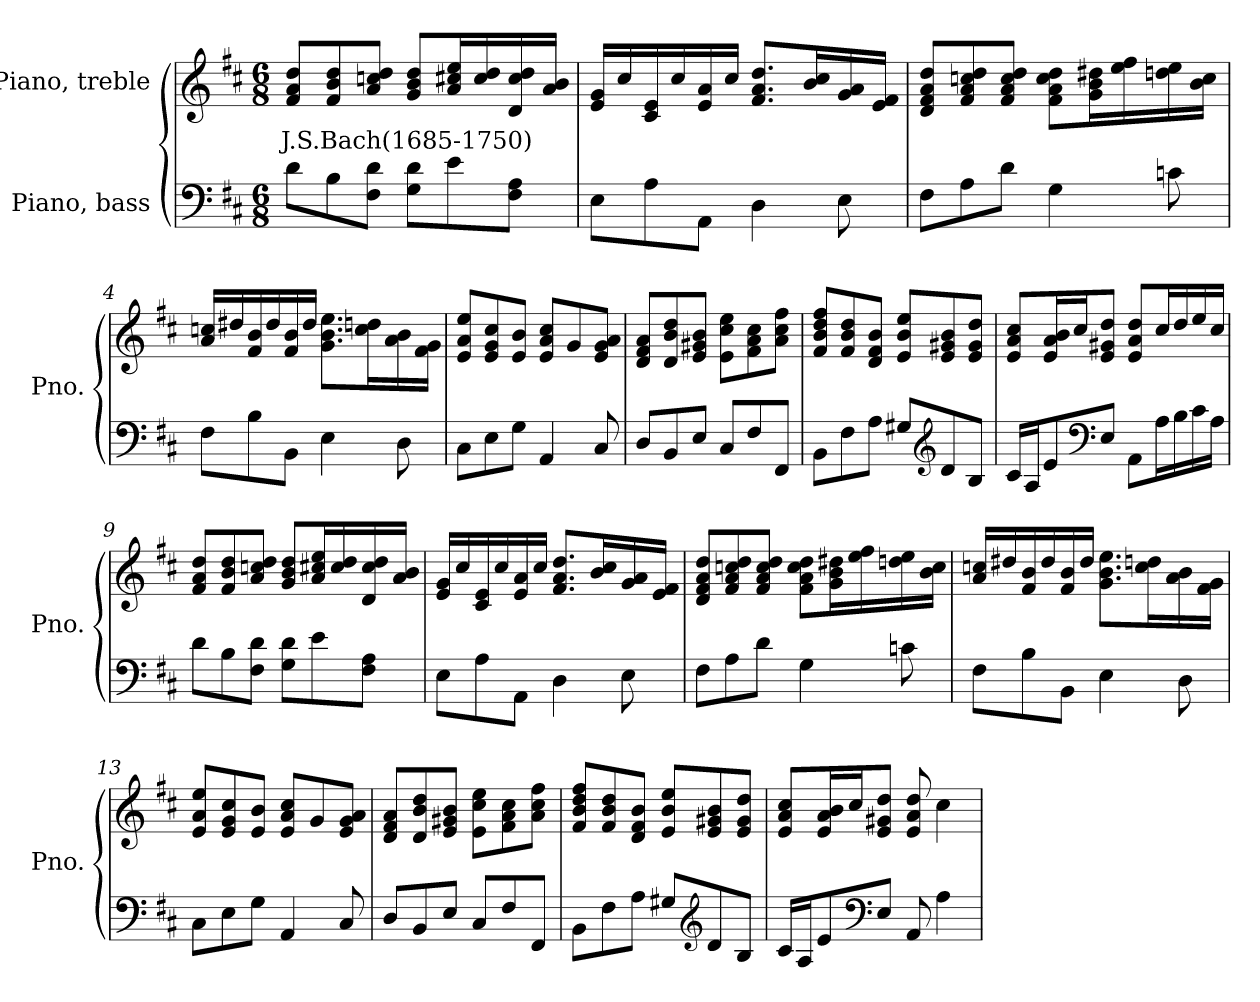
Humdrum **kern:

**kern	**kern	**text
*part2	*part1	*part1
*staff2	*staff1	*staff1
*I"Piano, bass	*I"Piano, treble	*
*I'Pno.	*I'Pno.	*
*clefF4	*clefG2	*
*k[f#c#]	*k[f#c#]	*
*M6/8	*M6/8	*
*MM30	*MM30	*
=1	=1	=1
!	!	!LO:LY:b
8d\L	8f#/ 8a/ 8dd/L	J.S.Bach(1685-1750)
8B\	8f#/ 8b/ 8dd/	.
8F#\ 8d\J	8a/ 8ccn/ 8dd/J	.
8G\ 8d\L	8g/ 8b/ 8dd/L	.
8e\	16a/ 16cc#X/ 16ee/L	.
.	16cc#/ 16dd/	.
8F#\ 8A\J	16d/ 16cc#/ 16dd/	.
.	16a/ 16b/JJ	.
=2	=2	=2
8E\L	16e/ 16g/LL	.
.	16cc#/	.
8A\	16c#/ 16e/	.
.	16cc#/	.
8AA\J	16e/ 16a/	.
.	16cc#/JJ	.
4D\	8.f#/ 8.a/ 8.dd/L	.
.	16b/ 16cc#/L	.
8E\	16g/ 16a/	.
.	16e/ 16f#/JJ	.
!!LO:LB:g=z
=3	=3	=3
8F#\L	8d/ 8f#/ 8a/ 8dd/L	.
8A\	8f#/ 8a/ 8ccn/ 8dd/	.
8d\J	8f#/ 8a/ 8cc/ 8dd/J	.
4G\	8f#\ 8a\ 8cc\ 8dd\L	.
.	16g\ 16b\ 16dd#X\L	.
.	16ee\ 16ff#\	.
8cn\	16ddn\ 16ee\	.
.	16b\ 16cc\JJ	.
=4	=4	=4
8F#\L	16a/ 16ccn/LL	.
.	16dd#X/	.
8B\	16f#/ 16b/	.
.	16dd#/	.
8BB\J	16f#/ 16b/	.
.	16dd#/JJ	.
4E\	8.g\ 8.b\ 8.ee\L	.
.	16cc\ 16ddn\L	.
8D\	16a\ 16b\	.
.	16f#\ 16g\JJ	.
=5	=5	=5
8C#\L	8e/ 8a/ 8ee/L	.
8E\	8e/ 8g/ 8cc#/	.
8G\J	8e/ 8b/J	.
4AA/	8e/ 8a/ 8cc#/L	.
.	8g/	.
8C#/	8e/ 8g/ 8a/J	.
=6	=6	=6
8D/L	8d/ 8f#/ 8a/L	.
8BB/	8d/ 8b/ 8dd/	.
8E/J	8e/ 8g#X/ 8b/J	.
8C#/L	8e\ 8cc#\ 8ee\L	.
8F#/	8f#\ 8a\ 8cc#\	.
8FF#/J	8a\ 8cc#\ 8ff#\J	.
!!LO:LB:g=z
=7	=7	=7
8BB\L	8f#/ 8b/ 8dd/ 8ff#/L	.
8F#\	8f#/ 8b/ 8dd/	.
8A\J	8d/ 8f#/ 8b/J	.
8G#X/L	8e/ 8b/ 8ee/L	.
*clefG2	*	*
8d/	8e/ 8g#X/ 8b/	.
8B/J	8e/ 8g#/ 8dd/J	.
=8	=8	=8
16c#/LL	8e/ 8a/ 8cc#/L	.
16A/J	.	.
8e/	16e/ 16a/ 16b/L	.
.	16cc#/J	.
*clefF4	*	*
8E/J	8e/ 8g#X/ 8dd/J	.
8AA\L	8e/ 8a/ 8dd/L	.
16A\L	16cc#/L	.
16B\	16dd/	.
16c#\	16ee/	.
16A\JJ	16cc#/JJ	.
=9	=9	=9
8d\L	8f#/ 8a/ 8dd/L	.
8B\	8f#/ 8b/ 8dd/	.
8F#\ 8d\J	8a/ 8ccn/ 8dd/J	.
8G\ 8d\L	8g/ 8b/ 8dd/L	.
8e\	16a/ 16cc#X/ 16ee/L	.
.	16cc#/ 16dd/	.
8F#\ 8A\J	16d/ 16cc#/ 16dd/	.
.	16a/ 16b/JJ	.
!!LO:LB:g=z
=10	=10	=10
8E\L	16e/ 16g/LL	.
.	16cc#/	.
8A\	16c#/ 16e/	.
.	16cc#/	.
8AA\J	16e/ 16a/	.
.	16cc#/JJ	.
4D\	8.f#/ 8.a/ 8.dd/L	.
.	16b/ 16cc#/L	.
8E\	16g/ 16a/	.
.	16e/ 16f#/JJ	.
=11	=11	=11
8F#\L	8d/ 8f#/ 8a/ 8dd/L	.
8A\	8f#/ 8a/ 8ccn/ 8dd/	.
8d\J	8f#/ 8a/ 8cc/ 8dd/J	.
4G\	8f#\ 8a\ 8cc\ 8dd\L	.
.	16g\ 16b\ 16dd#X\L	.
.	16ee\ 16ff#\	.
8cn\	16ddn\ 16ee\	.
.	16b\ 16cc\JJ	.
=12	=12	=12
8F#\L	16a/ 16ccn/LL	.
.	16dd#X/	.
8B\	16f#/ 16b/	.
.	16dd#/	.
8BB\J	16f#/ 16b/	.
.	16dd#/JJ	.
4E\	8.g\ 8.b\ 8.ee\L	.
.	16cc\ 16ddn\L	.
8D\	16a\ 16b\	.
.	16f#\ 16g\JJ	.
!!LO:LB:g=z
=13	=13	=13
8C#\L	8e/ 8a/ 8ee/L	.
8E\	8e/ 8g/ 8cc#/	.
8G\J	8e/ 8b/J	.
4AA/	8e/ 8a/ 8cc#/L	.
.	8g/	.
8C#/	8e/ 8g/ 8a/J	.
=14	=14	=14
8D/L	8d/ 8f#/ 8a/L	.
8BB/	8d/ 8b/ 8dd/	.
8E/J	8e/ 8g#X/ 8b/J	.
8C#/L	8e\ 8cc#\ 8ee\L	.
8F#/	8f#\ 8a\ 8cc#\	.
8FF#/J	8a\ 8cc#\ 8ff#\J	.
=15	=15	=15
8BB\L	8f#/ 8b/ 8dd/ 8ff#/L	.
8F#\	8f#/ 8b/ 8dd/	.
8A\J	8d/ 8f#/ 8b/J	.
8G#X/L	8e/ 8b/ 8ee/L	.
*clefG2	*	*
8d/	8e/ 8g#X/ 8b/	.
8B/J	8e/ 8g#/ 8dd/J	.
=16	=16	=16
16c#/LL	8e/ 8a/ 8cc#/L	.
16A/J	.	.
8e/	16e/ 16a/ 16b/L	.
.	16cc#/J	.
*clefF4	*	*
8E/J	8e/ 8g#X/ 8dd/J	.
8AA/	8e/ 8a/ 8dd/	.
4A\	4cc#\	.
=	=	=
*-	*-	*-
